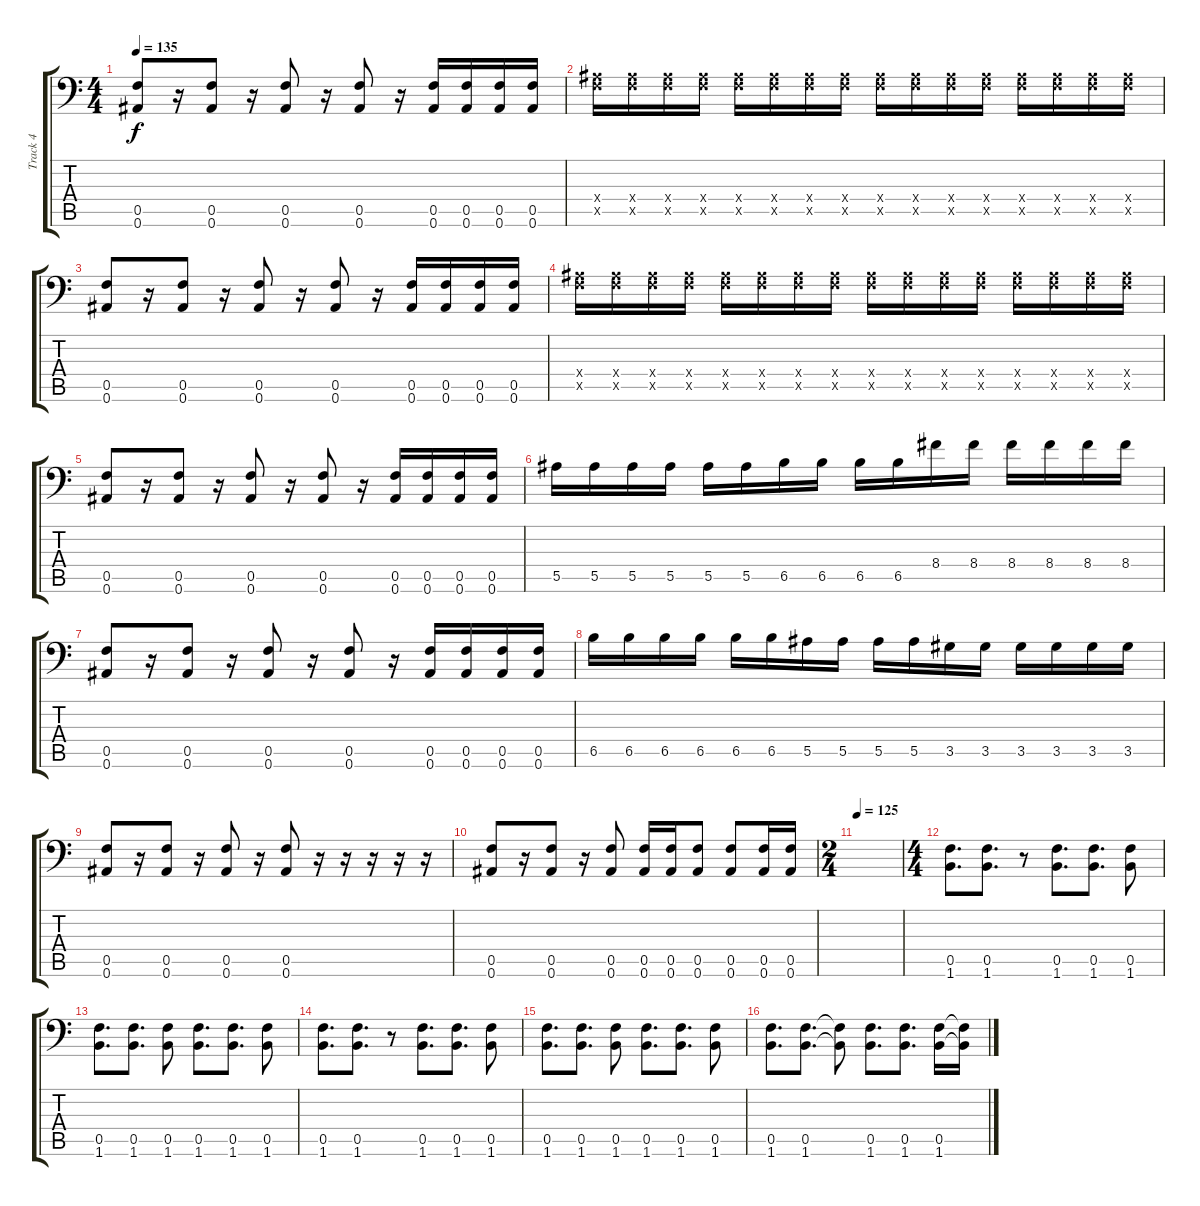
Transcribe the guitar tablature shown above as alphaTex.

\track ("Track 4" "Track 4") {instrument electricbasspick}
\staff {score tabs}
\tuning (C4 G3 Eb3 Bb2 F2 Bb1) {hide}
\ts (4 4)
\tempo 135
\clef f4
\ks c
(0.5 0.6).8{dy f} r.16 (0.5 0.6).8 r.16 (0.5 0.6).8 r.16 (0.5 0.6).8 r.16 (0.5 0.6).16 (0.5 0.6).16 (0.5 0.6).16 (0.5 0.6).16 |
(0.4{x} 0.5{x}).16 (0.4{x} 0.5{x}).16 (0.4{x} 0.5{x}).16 (0.4{x} 0.5{x}).16 (0.4{x} 0.5{x}).16 (0.4{x} 0.5{x}).16 (0.4{x} 0.5{x}).16 (0.4{x} 0.5{x}).16 (0.4{x} 0.5{x}).16 (0.4{x} 0.5{x}).16 (0.4{x} 0.5{x}).16 (0.4{x} 0.5{x}).16 (0.4{x} 0.5{x}).16 (0.4{x} 0.5{x}).16 (0.4{x} 0.5{x}).16 (0.4{x} 0.5{x}).16 |
(0.5 0.6).8 r.16 (0.5 0.6).8 r.16 (0.5 0.6).8 r.16 (0.5 0.6).8 r.16 (0.5 0.6).16 (0.5 0.6).16 (0.5 0.6).16 (0.5 0.6).16 |
(0.4{x} 0.5{x}).16 (0.4{x} 0.5{x}).16 (0.4{x} 0.5{x}).16 (0.4{x} 0.5{x}).16 (0.4{x} 0.5{x}).16 (0.4{x} 0.5{x}).16 (0.4{x} 0.5{x}).16 (0.4{x} 0.5{x}).16 (0.4{x} 0.5{x}).16 (0.4{x} 0.5{x}).16 (0.4{x} 0.5{x}).16 (0.4{x} 0.5{x}).16 (0.4{x} 0.5{x}).16 (0.4{x} 0.5{x}).16 (0.4{x} 0.5{x}).16 (0.4{x} 0.5{x}).16 |
(0.5 0.6).8 r.16 (0.5 0.6).8 r.16 (0.5 0.6).8 r.16 (0.5 0.6).8 r.16 (0.5 0.6).16 (0.5 0.6).16 (0.5 0.6).16 (0.5 0.6).16 |
5.5.16 5.5.16 5.5.16 5.5.16 5.5.16 5.5.16 6.5.16 6.5.16 6.5.16 6.5.16 8.4.16 8.4.16 8.4.16 8.4.16 8.4.16 8.4.16 |
(0.5 0.6).8 r.16 (0.5 0.6).8 r.16 (0.5 0.6).8 r.16 (0.5 0.6).8 r.16 (0.5 0.6).16 (0.5 0.6).16 (0.5 0.6).16 (0.5 0.6).16 |
6.5.16 6.5.16 6.5.16 6.5.16 6.5.16 6.5.16 5.5.16 5.5.16 5.5.16 5.5.16 3.5.16 3.5.16 3.5.16 3.5.16 3.5.16 3.5.16 |
(0.5 0.6).8 r.16 (0.5 0.6).8 r.16 (0.5 0.6).8 r.16 (0.5 0.6).8 r.16 r.16 r.16 r.16 r.16 |
(0.5 0.6).8 r.16 (0.5 0.6).8 r.16 (0.5 0.6).8 (0.5 0.6).16 (0.5 0.6).16 (0.5 0.6).8 (0.5 0.6).8 (0.5 0.6).16 (0.5 0.6).16 |
\ts (2 4)
\tempo 125
|
\ts (4 4)
(0.5 1.6).8{d} (0.5 1.6).8{d} r.8 (0.5 1.6).8{d} (0.5 1.6).8{d} (0.5 1.6).8 |
(0.5 1.6).8{d} (0.5 1.6).8{d} (0.5 1.6).8 (0.5 1.6).8{d} (0.5 1.6).8{d} (0.5 1.6).8 |
(0.5 1.6).8{d} (0.5 1.6).8{d} r.8 (0.5 1.6).8{d} (0.5 1.6).8{d} (0.5 1.6).8 |
(0.5 1.6).8{d} (0.5 1.6).8{d} (0.5 1.6).8 (0.5 1.6).8{d} (0.5 1.6).8{d} (0.5 1.6).8 |
(0.5 1.6).8{d} (0.5 1.6).8{d} (0.5{t} 1.6{t}).8 (0.5 1.6).8{d} (0.5 1.6).8{d} (0.5 1.6).16 (0.5{t} 1.6{t}).16
